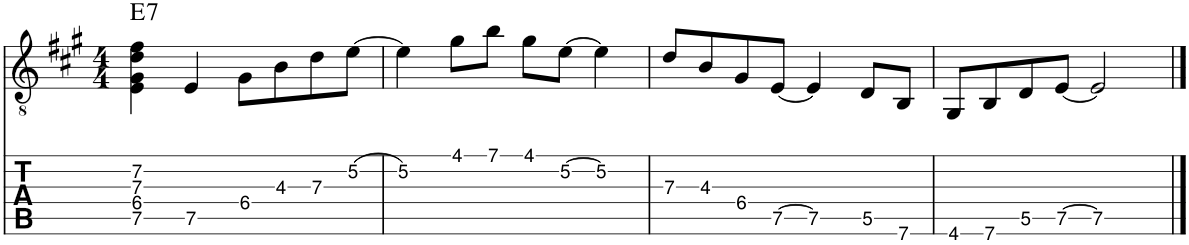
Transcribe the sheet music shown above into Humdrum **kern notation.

**kern	**kern	**harte
*part1	*part1	*part1
*staff2	*staff1	*
*I"Guitare classique	*	*
*I'Guit.	*	*
*stria6	*	*
*	*clefGv2	*
*k[f#c#g#]	*k[f#c#g#]	*
*M4/4	*M4/4	*
=1	=1	=1
!	!	!LO:H:kt=7
4E 4G# 4d 4f#	4E\ 4G#\ 4d\ 4f#\	E:7
4E	4E/	.
8G#L	8G#\L	.
8BJ	8B\	.
8dL	8d\	.
[8eJ	[8e\J	.
=2	=2	=2
4e]	4e\]	.
8g#L	8g#\L	.
8bJ	8b\J	.
8g#L	8g#\L	.
[8eJ	[8e\J	.
4e]	4e\]	.
=3	=3	=3
8dL	8d/L	.
8BJ	8B/	.
8G#L	8G#/	.
[8EJ	[8E/J	.
4E]	4E/]	.
8DL	8D/L	.
8BBJ	8BB/J	.
=4	=4	=4
8GG#L	8GG#/L	.
8BBJ	8BB/	.
8DL	8D/	.
[8EJ	[8E/J	.
2E]	2E/]	.
==	==	==
*-	*-	*-
